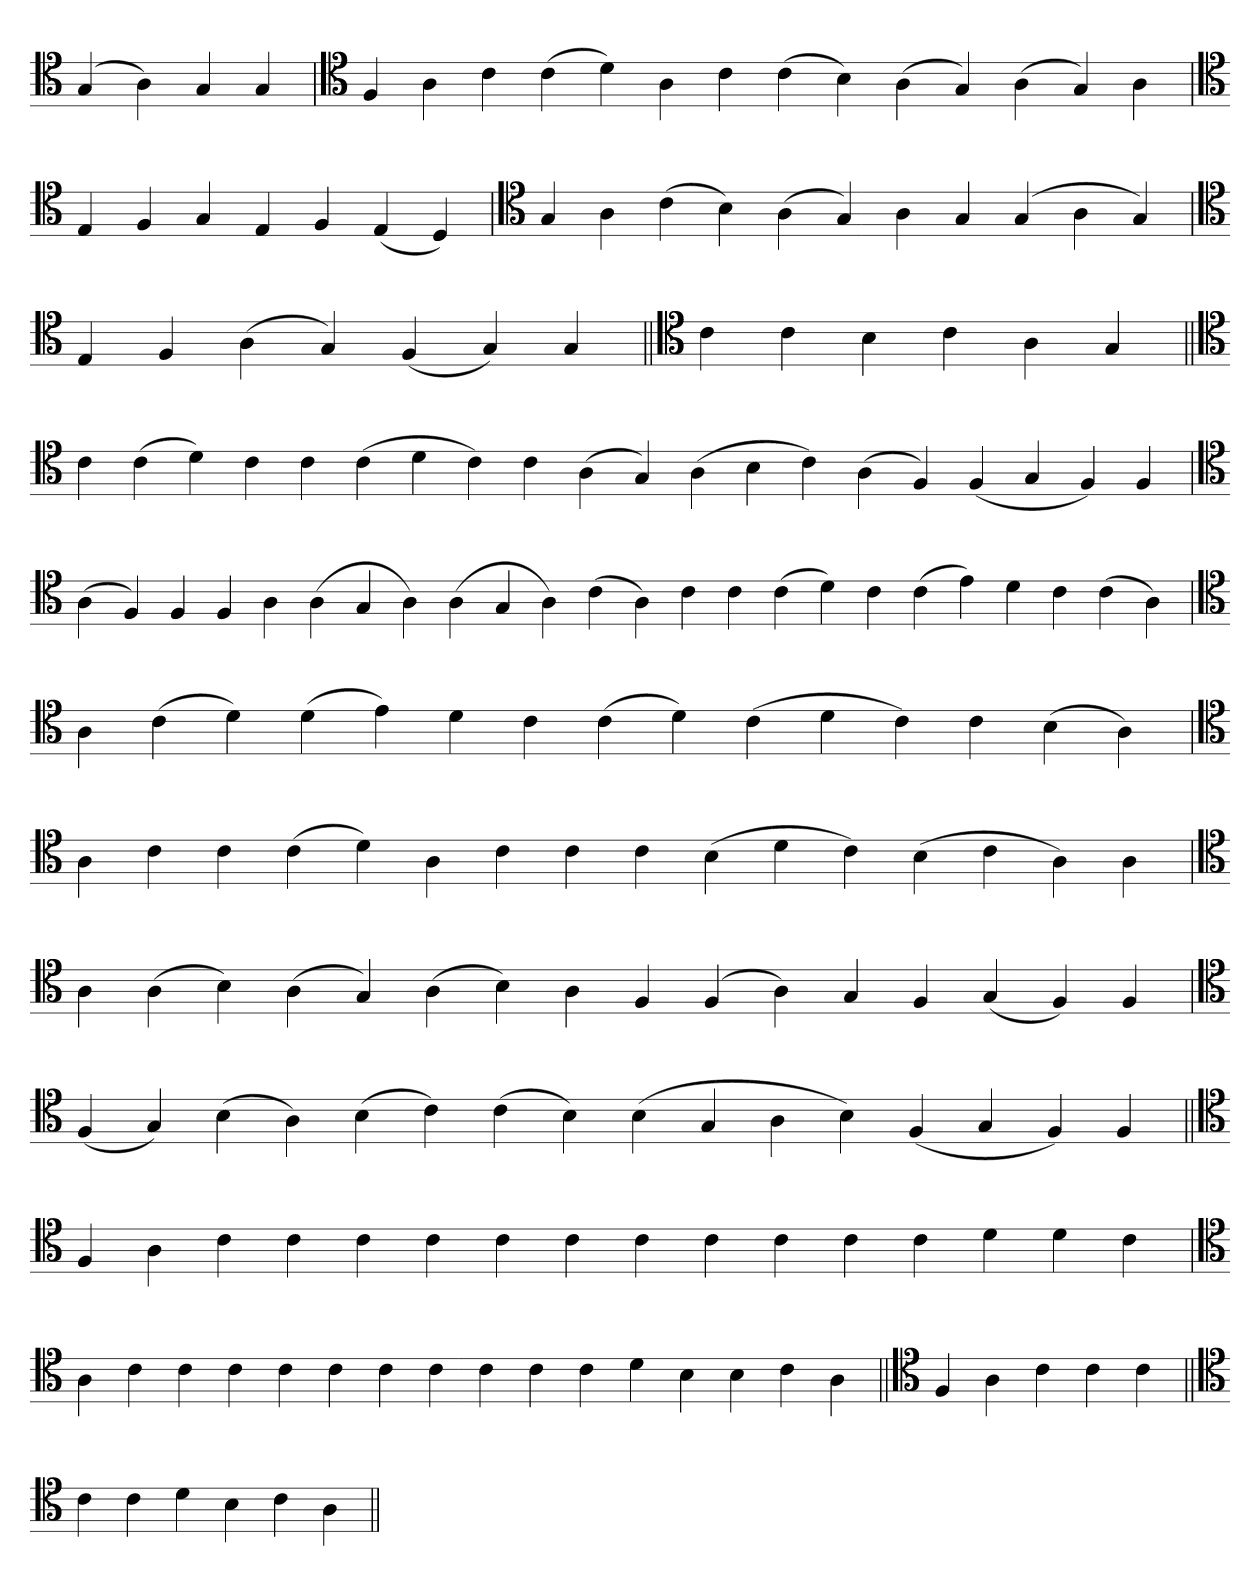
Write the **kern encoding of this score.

**kern
*part1
*staff1
*clefC4
=
(4G
4A)
4G
4G
=
*clefC4
4F
4A
4c
(4c
4d)
4A
4c
(4c
4B)
(4A
4G)
(4A
4G)
4A
=`
*clefC4
4E
4F
4G
4E
4F
(4E
4D)
=
*clefC4
4G
4A
(4c
4B)
(4A
4G)
4A
4G
(4G
4A
4G)
=`
*clefC4
4E
4F
(4A
4G)
(4F
4G)
4G
=||
*clefC4
4c
4c
4B
4c
4A
4G
=||
*clefC4
4c
(4c
4d)
4c
4c
(4c
4d
4c)
4c
(4A
4G)
(4A
4B
4c)
(4A
4F)
(4F
4G
4F)
4F
='
*clefC4
(4A
4F)
4F
4F
4A
(4A
4G
4A)
(4A
4G
4A)
(4c
4A)
4c
4c
(4c
4d)
4c
(4c
4e)
4d
4c
(4c
4A)
=`
*clefC4
4A
(4c
4d)
(4d
4e)
4d
4c
(4c
4d)
(4c
4d
4c)
4c
(4B
4A)
=
*clefC4
4A
4c
4c
(4c
4d)
4A
4c
4c
4c
(4B
4d
4c)
(4B
4c
4A)
4A
=`
*clefC4
4A
(4A
4B)
(4A
4G)
(4A
4B)
4A
4F
(4F
4A)
4G
4F
(4G
4F)
4F
='
*clefC4
(4F
4G)
(4B
4A)
(4B
4c)
(4c
4B)
(4B
4G
4A
4B)
(4F
4G
4F)
4F
=||
*clefC4
4F
4A
4c
4c
4c
4c
4c
4c
4c
4c
4c
4c
4c
4d
4d
4c
=
*clefC4
4A
4c
4c
4c
4c
4c
4c
4c
4c
4c
4c
4d
4B
4B
4c
4A
=||
*clefC4
4F
4A
4c
4c
4c
=||
*clefC4
4c
4c
4d
4B
4c
4A
=||
*-
